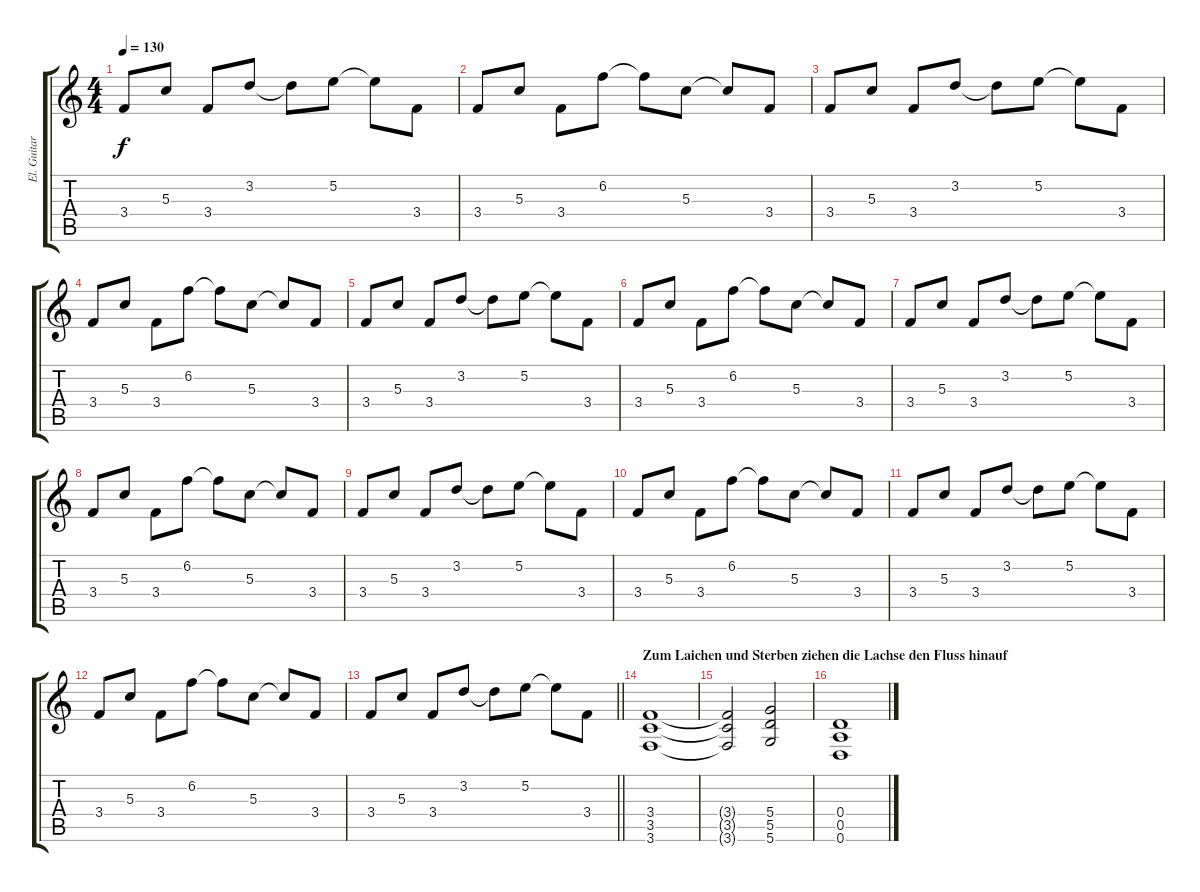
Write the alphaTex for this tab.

\track ("El. Guitar" "El. Guitar") {instrument overdrivenguitar}
\staff {score tabs}
\tuning (E4 B3 G3 D3 A2 D2) {hide}
\ts (4 4)
\tempo 130
\clef g2
\ks c
3.4.8{dy f} 5.3.8 3.4.8 3.2.8 3.2{t}.8 5.2.8 5.2{t}.8 3.4.8 |
3.4.8 5.3.8 3.4.8 6.2.8 6.2{t}.8 5.3.8 5.3{t}.8 3.4.8 |
3.4.8 5.3.8 3.4.8 3.2.8 3.2{t}.8 5.2.8 5.2{t}.8 3.4.8 |
3.4.8 5.3.8 3.4.8 6.2.8 6.2{t}.8 5.3.8 5.3{t}.8 3.4.8 |
3.4.8 5.3.8 3.4.8 3.2.8 3.2{t}.8 5.2.8 5.2{t}.8 3.4.8 |
3.4.8 5.3.8 3.4.8 6.2.8 6.2{t}.8 5.3.8 5.3{t}.8 3.4.8 |
3.4.8 5.3.8 3.4.8 3.2.8 3.2{t}.8 5.2.8 5.2{t}.8 3.4.8 |
3.4.8 5.3.8 3.4.8 6.2.8 6.2{t}.8 5.3.8 5.3{t}.8 3.4.8 |
3.4.8 5.3.8 3.4.8 3.2.8 3.2{t}.8 5.2.8 5.2{t}.8 3.4.8 |
3.4.8 5.3.8 3.4.8 6.2.8 6.2{t}.8 5.3.8 5.3{t}.8 3.4.8 |
3.4.8 5.3.8 3.4.8 3.2.8 3.2{t}.8 5.2.8 5.2{t}.8 3.4.8 |
3.4.8 5.3.8 3.4.8 6.2.8 6.2{t}.8 5.3.8 5.3{t}.8 3.4.8 |
\barLineRight lightlight
3.4.8 5.3.8 3.4.8 3.2.8 3.2{t}.8 5.2.8 5.2{t}.8 3.4.8 |
\section ("" "Zum Laichen und Sterben ziehen die Lachse den Fluss hinauf")
(3.4 3.5 3.6).1 |
(3.4{t} 3.5{t} 3.6{t}).2 (5.4 5.5 5.6).2 |
(0.4 0.5 0.6).1
